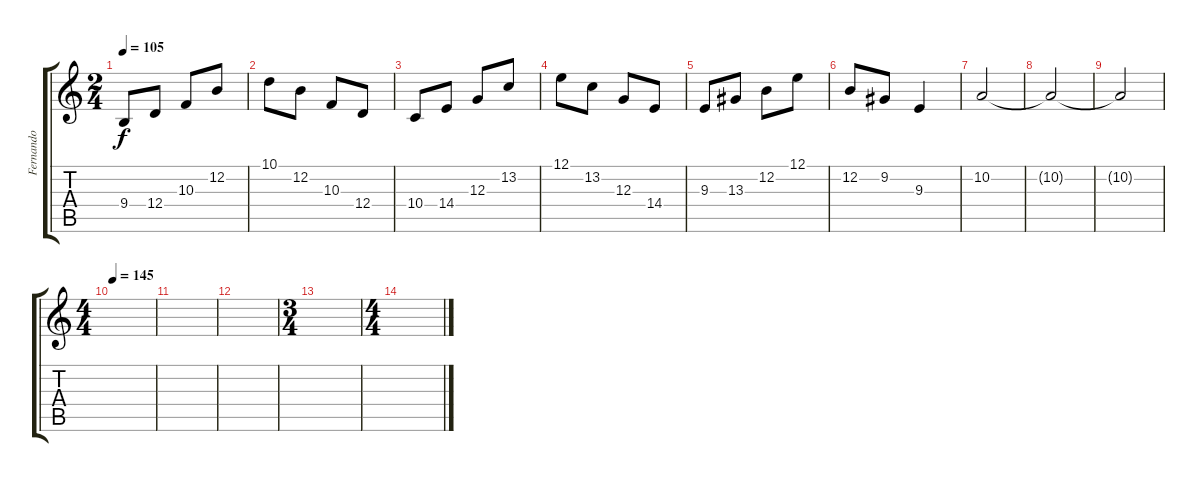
\track ("Fernando" "Fernando") {instrument flute}
\staff {score tabs}
\tuning (E4 B3 G3 D3 A2 E2) {hide}
\ts (2 4)
\tempo 105
\clef g2
\ks c
9.4.8{dy f} 12.4.8 10.3.8 12.2.8 |
10.1.8 12.2.8 10.3.8 12.4.8 |
10.4.8 14.4.8 12.3.8 13.2.8 |
12.1.8 13.2.8 12.3.8 14.4.8 |
9.3.8 13.3.8 12.2.8 12.1.8 |
12.2.8 9.2.8 9.3.4 |
10.2.2 |
10.2{t}.2 |
10.2{t}.2 |
\ts (4 4)
\tempo 145
|
|
|
\ts (3 4)
|
\ts (4 4)
